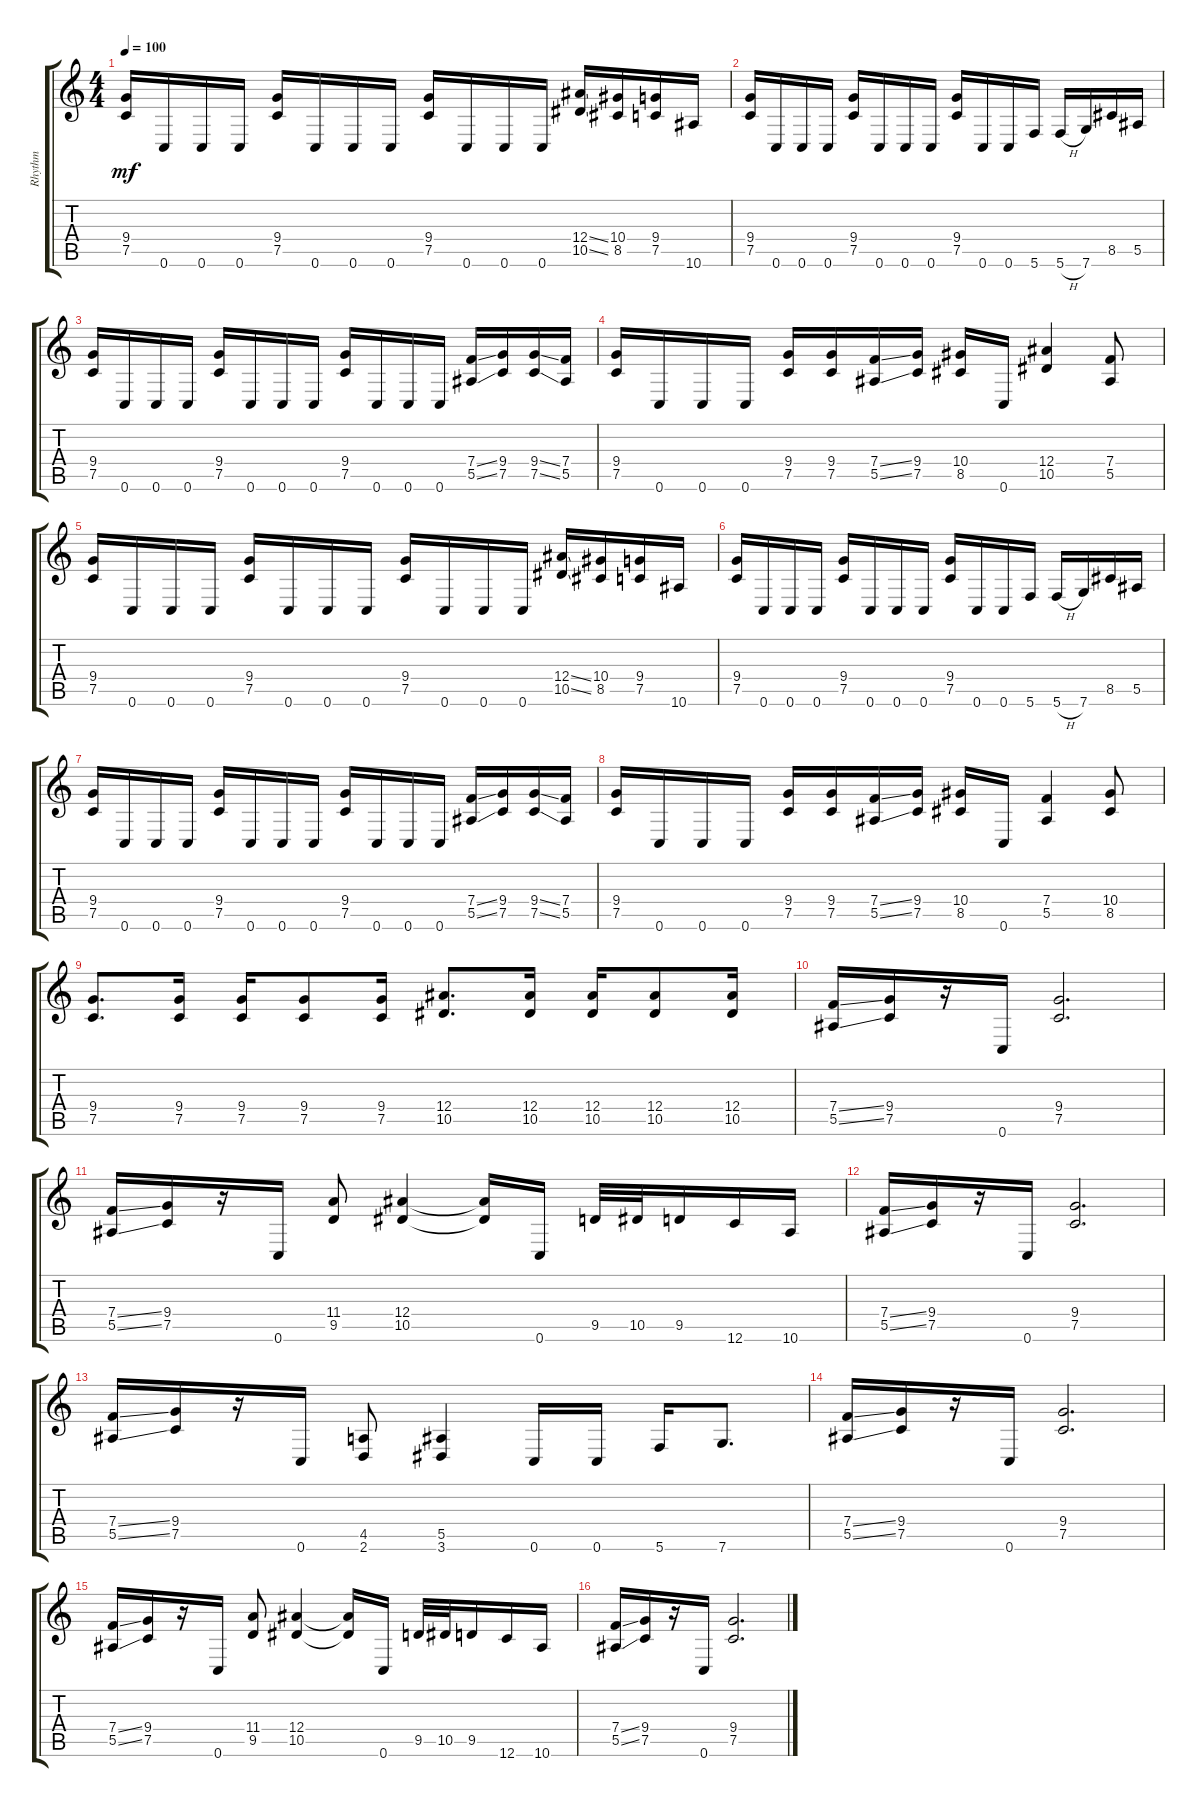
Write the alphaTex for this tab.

\track ("Rhythm" "Rhythm") {instrument distortionguitar}
\staff {score tabs}
\tuning (C4 G3 Eb3 Bb2 F2 C2) {hide}
\ts (4 4)
\tempo 100
\clef g2
\ks c
(9.4 7.5).16{dy mf} 0.6.16 0.6.16 0.6.16 (9.4 7.5).16 0.6.16 0.6.16 0.6.16 (9.4 7.5).16 0.6.16 0.6.16 0.6.16 (12.4{ss} 10.5{ss}).16 (10.4 8.5).16 (9.4 7.5).16 10.6.16 |
(9.4 7.5).16 0.6.16 0.6.16 0.6.16 (9.4 7.5).16 0.6.16 0.6.16 0.6.16 (9.4 7.5).16 0.6.16 0.6.16 5.6.16 5.6{h}.16 7.6.16 8.5.16 5.5.16 |
(9.4 7.5).16 0.6.16 0.6.16 0.6.16 (9.4 7.5).16 0.6.16 0.6.16 0.6.16 (9.4 7.5).16 0.6.16 0.6.16 0.6.16 (7.4{ss} 5.5{ss}).16 (9.4 7.5).16 (9.4{ss} 7.5{ss}).16 (7.4 5.5).16 |
(9.4 7.5).16 0.6.16 0.6.16 0.6.16 (9.4 7.5).16 (9.4 7.5).16 (7.4{ss} 5.5{ss}).16 (9.4 7.5).16 (10.4 8.5).16 0.6.16 (12.4 10.5).4 (7.4 5.5).8 |
(9.4 7.5).16 0.6.16 0.6.16 0.6.16 (9.4 7.5).16 0.6.16 0.6.16 0.6.16 (9.4 7.5).16 0.6.16 0.6.16 0.6.16 (12.4{ss} 10.5{ss}).16 (10.4 8.5).16 (9.4 7.5).16 10.6.16 |
(9.4 7.5).16 0.6.16 0.6.16 0.6.16 (9.4 7.5).16 0.6.16 0.6.16 0.6.16 (9.4 7.5).16 0.6.16 0.6.16 5.6.16 5.6{h}.16 7.6.16 8.5.16 5.5.16 |
(9.4 7.5).16 0.6.16 0.6.16 0.6.16 (9.4 7.5).16 0.6.16 0.6.16 0.6.16 (9.4 7.5).16 0.6.16 0.6.16 0.6.16 (7.4{ss} 5.5{ss}).16 (9.4 7.5).16 (9.4{ss} 7.5{ss}).16 (7.4 5.5).16 |
(9.4 7.5).16 0.6.16 0.6.16 0.6.16 (9.4 7.5).16 (9.4 7.5).16 (7.4{ss} 5.5{ss}).16 (9.4 7.5).16 (10.4 8.5).16 0.6.16 (7.4 5.5).4 (10.4 8.5).8 |
(9.4 7.5).8{d} (9.4 7.5).16 (9.4 7.5).16 (9.4 7.5).8 (9.4 7.5).16 (12.4 10.5).8{d} (12.4 10.5).16 (12.4 10.5).16 (12.4 10.5).8 (12.4 10.5).16 |
(7.4{ss} 5.5{ss}).16 (9.4 7.5).16 r.16 0.6.16 (9.4 7.5).2{d} |
(7.4{ss} 5.5{ss}).16 (9.4 7.5).16 r.16 0.6.16 (11.4 9.5).8 (12.4 10.5).4 (12.4{t} 10.5{t}).16 0.6.16 9.5.32 10.5.32 9.5.16 12.6.16 10.6.16 |
(7.4{ss} 5.5{ss}).16 (9.4 7.5).16 r.16 0.6.16 (9.4 7.5).2{d} |
(7.4{ss} 5.5{ss}).16 (9.4 7.5).16 r.16 0.6.16 (4.5 2.6).8 (5.5 3.6).4 0.6.16 0.6.16 5.6.16 7.6.8{d} |
(7.4{ss} 5.5{ss}).16 (9.4 7.5).16 r.16 0.6.16 (9.4 7.5).2{d} |
(7.4{ss} 5.5{ss}).16 (9.4 7.5).16 r.16 0.6.16 (11.4 9.5).8 (12.4 10.5).4 (12.4{t} 10.5{t}).16 0.6.16 9.5.32 10.5.32 9.5.16 12.6.16 10.6.16 |
(7.4{ss} 5.5{ss}).16 (9.4 7.5).16 r.16 0.6.16 (9.4 7.5).2{d}
